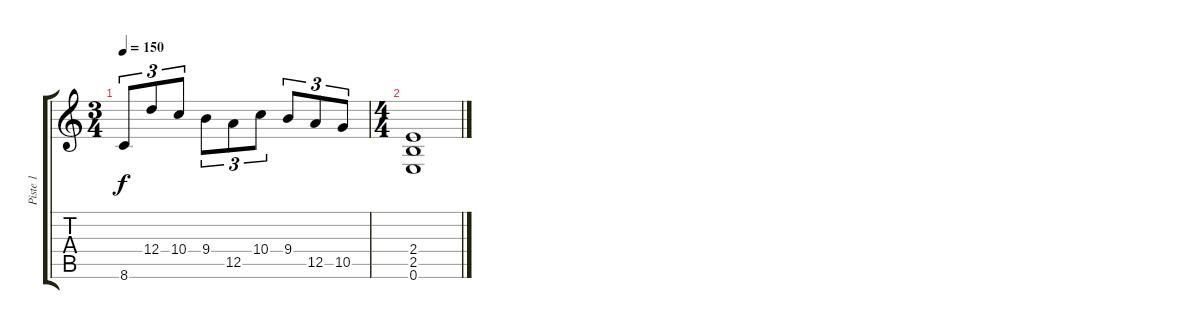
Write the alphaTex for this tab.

\track ("Piste 1" "Piste 1") {instrument distortionguitar}
\staff {score tabs}
\tuning (E4 B3 G3 D3 A2 E2) {hide}
\ts (3 4)
\tempo 150
\clef g2
\ks c
8.6.8{tu (3 2) dy f} 12.4.8{tu (3 2)} 10.4.8{tu (3 2)} 9.4.8{tu (3 2)} 12.5.8{tu (3 2)} 10.4.8{tu (3 2)} 9.4.8{tu (3 2)} 12.5.8{tu (3 2)} 10.5.8{tu (3 2)} |
\ts (4 4)
(2.4 2.5 0.6).1
